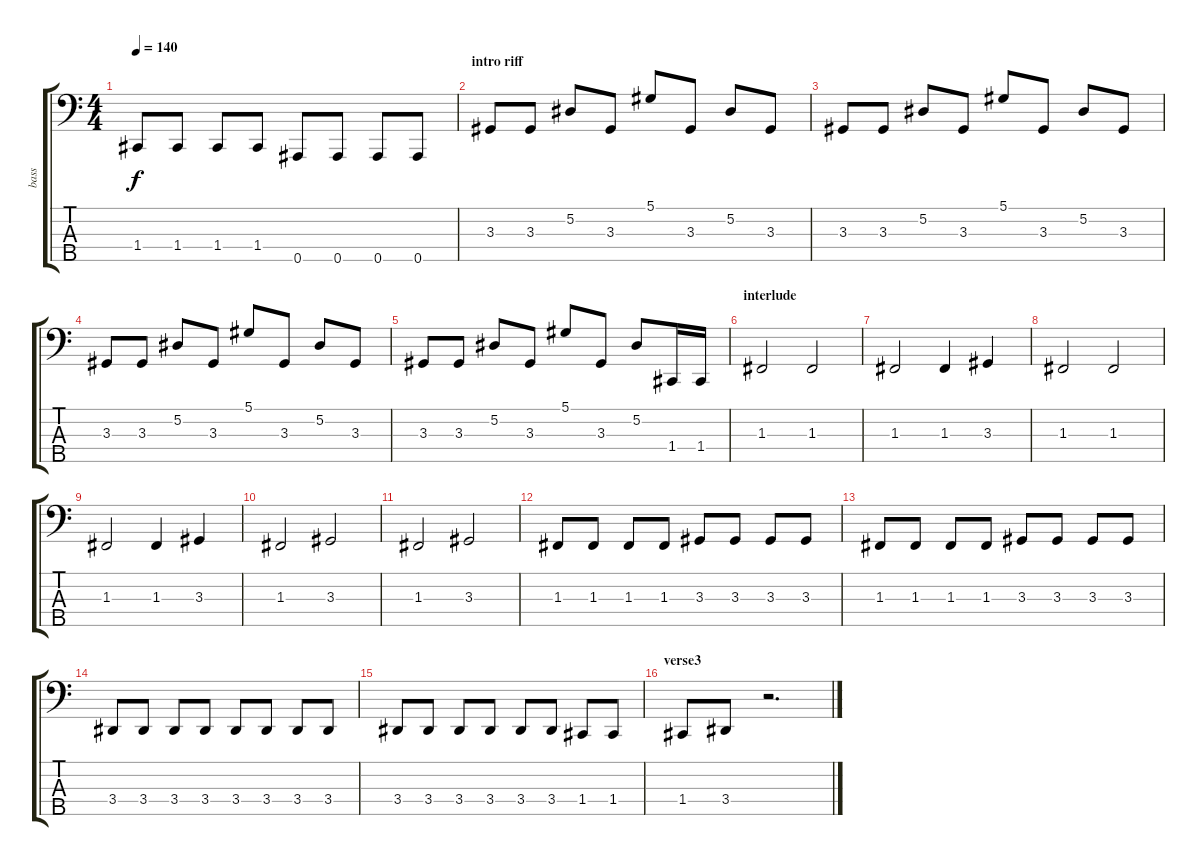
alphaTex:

\track ("bass" "bass") {instrument electricbassfinger}
\staff {score tabs}
\tuning (Eb2 Bb1 F1 C1 Bb0) {hide}
\ts (4 4)
\tempo 140
\clef f4
\ks c
1.4.8{dy f} 1.4.8 1.4.8 1.4.8 0.5.8 0.5.8 0.5.8 0.5.8 |
\section ("" "intro riff")
3.3.8 3.3.8 5.2.8 3.3.8 5.1.8 3.3.8 5.2.8 3.3.8 |
3.3.8 3.3.8 5.2.8 3.3.8 5.1.8 3.3.8 5.2.8 3.3.8 |
3.3.8 3.3.8 5.2.8 3.3.8 5.1.8 3.3.8 5.2.8 3.3.8 |
3.3.8 3.3.8 5.2.8 3.3.8 5.1.8 3.3.8 5.2.8 1.4.16 1.4.16 |
\section ("" "interlude")
1.3.2 1.3.2 |
1.3.2 1.3.4 3.3.4 |
1.3.2 1.3.2 |
1.3.2 1.3.4 3.3.4 |
1.3.2 3.3.2 |
1.3.2 3.3.2 |
1.3.8 1.3.8 1.3.8 1.3.8 3.3.8 3.3.8 3.3.8 3.3.8 |
1.3.8 1.3.8 1.3.8 1.3.8 3.3.8 3.3.8 3.3.8 3.3.8 |
3.4.8 3.4.8 3.4.8 3.4.8 3.4.8 3.4.8 3.4.8 3.4.8 |
3.4.8 3.4.8 3.4.8 3.4.8 3.4.8 3.4.8 1.4.8 1.4.8 |
\section ("" "verse3")
1.4.8 3.4.8 r.2{d}
